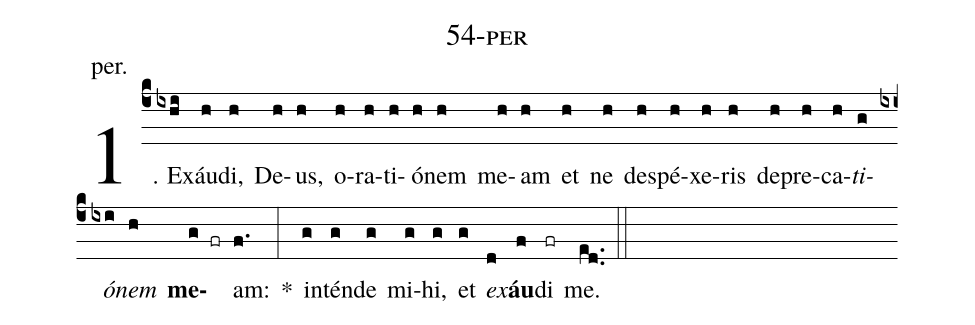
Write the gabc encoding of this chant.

name: 54-per;
annotation: per.;
%%
(c4)1. Ex(ixhi)áu(h)di,(h) De(h)us,(h) o(h)ra(h)ti(h)ó(h)nem(h) me(h)am(h) et(h) ne(h) de(h)spé(h)xe(h)ris(h) de(h)pre(h)ca(h)<i>ti</i>(g)<i>ó</i>(ixi)<i>nem</i>(h) <b>me</b>(g fr)am:(f.) *(:) in(g)tén(g)de(g) mi(g)hi,(g) et(g) <i>ex</i>(d)<b>áu</b>(f)di(fr) me.(ed..) (::)
